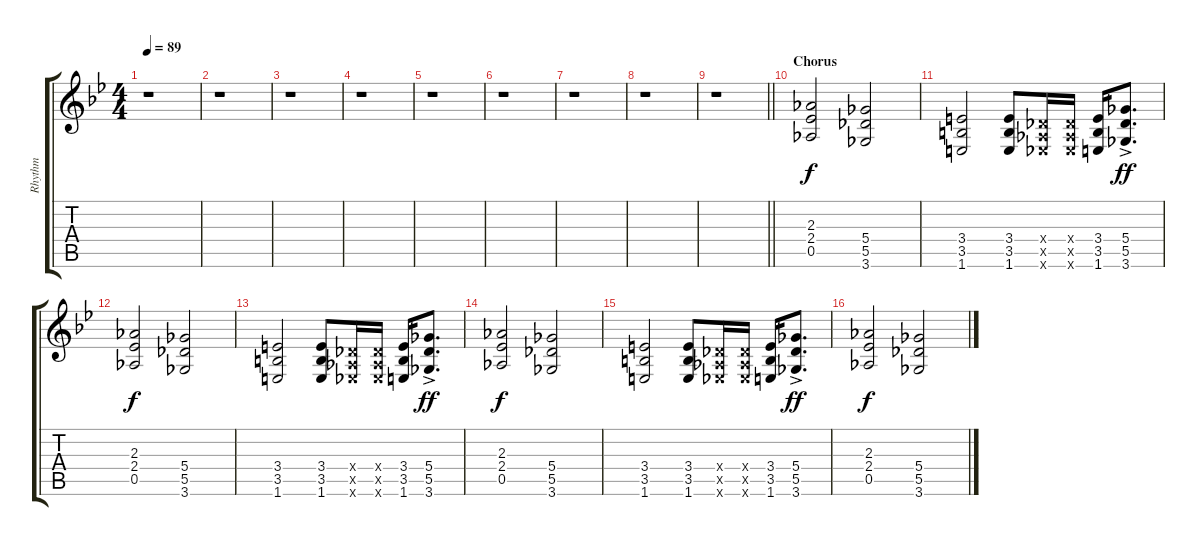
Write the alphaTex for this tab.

\track ("Rhythm" "Rhythm") {instrument distortionguitar}
\staff {score tabs}
\tuning (Eb4 Bb3 Gb3 Db3 Ab2 Eb2) {hide}
\ts (4 4)
\tempo 89
\clef g2
\ks bb
r.1{dy f} |
r.1 |
r.1 |
r.1 |
r.1 |
r.1 |
r.1 |
r.1 |
\barLineRight lightlight
r.1 |
\section ("" "Chorus")
(2.3 2.4 0.5).2 (5.4 5.5 3.6).2 |
(3.4 3.5 1.6).2 (3.4 3.5 1.6).8 (0.4{x} 0.5{x} 0.6{x}).16 (0.4{x} 0.5{x} 0.6{x}).16 (3.4 3.5 1.6).16 (5.4{ac} 5.5{ac} 3.6{ac}).8{d dy ff} |
(2.3 2.4 0.5).2{dy f} (5.4 5.5 3.6).2 |
(3.4 3.5 1.6).2 (3.4 3.5 1.6).8 (0.4{x} 0.5{x} 0.6{x}).16 (0.4{x} 0.5{x} 0.6{x}).16 (3.4 3.5 1.6).16 (5.4{ac} 5.5{ac} 3.6{ac}).8{d dy ff} |
(2.3 2.4 0.5).2{dy f} (5.4 5.5 3.6).2 |
(3.4 3.5 1.6).2 (3.4 3.5 1.6).8 (0.4{x} 0.5{x} 0.6{x}).16 (0.4{x} 0.5{x} 0.6{x}).16 (3.4 3.5 1.6).16 (5.4{ac} 5.5{ac} 3.6{ac}).8{d dy ff} |
(2.3 2.4 0.5).2{dy f} (5.4 5.5 3.6).2
